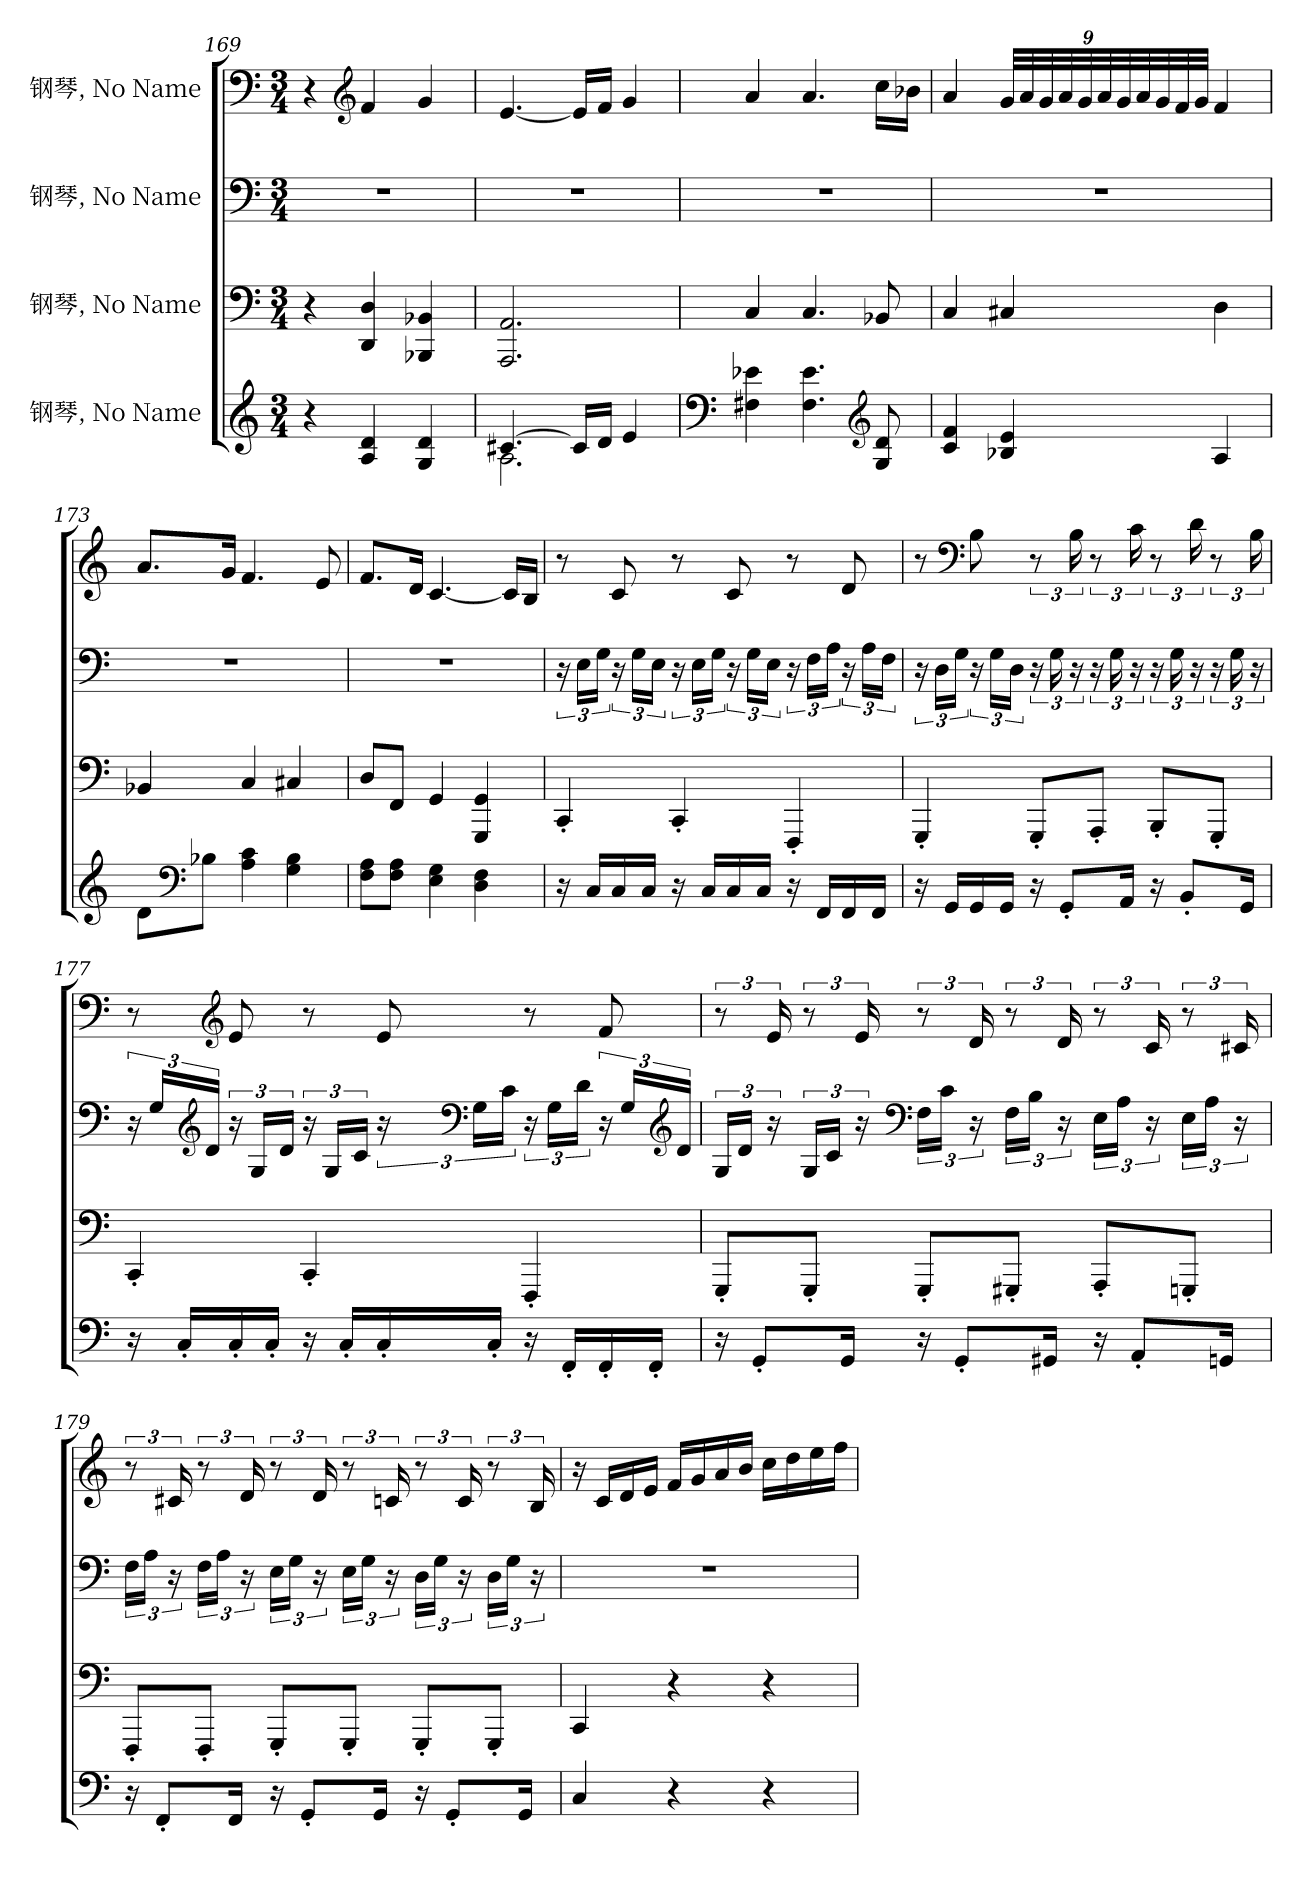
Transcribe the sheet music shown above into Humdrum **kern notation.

**kern	**kern	**kern	**kern
*part4	*part3	*part2	*part1
*staff4	*staff3	*staff2	*staff1
*I"钢琴, No Name	*I"钢琴, No Name	*I"钢琴, No Name	*I"钢琴, No Name
*clefG2	*clefF4	*clefF4	*clefF4
*k[]	*k[]	*k[]	*k[]
*M3/4	*M3/4	*M3/4	*M3/4
=169	=169	=169	=169
4r	4r	2.r	4r
*	*	*	*clefG2
*	*	*	*MM40
4A/ 4d/	4DD/ 4D/	.	4f/
4G/ 4d/	4BBB-X/ 4BB-X/	.	4g/
=170	=170	=170	=170
*	*	*	*MM40
*^	*	*	*
[4.c#X/	2.A\	2.AAA/ 2.AA/	2.r	[4.e/
16c#/LL]	.	.	.	16e/LL]
*	*	*	*	*MM38
16d/JJ	.	.	.	16f/JJ
4e/	.	.	.	4g/
*v	*v	*	*	*
!!LO:LB:g=z
=171	=171	=171	=171
*clefF4	*	*	*
*	*	*	*MM40
4F#X\ 4e-X\	4C/	2.r	4a/
4.F#\ 4.e-\	4.C/	.	4.a/
*clefG2	*	*	*
8G/ 8d/	8BB-X/	.	16cc\LL
*	*	*	*MM36
.	.	.	16b-X\JJ
=172	=172	=172	=172
*	*	*	*MM40
4c/ 4f/	4C/	2.r	4a/
*	*	*	*Xbrackettup
*	*	*	*MM36
4B-X/ 4e/	4C#X/	.	48g/LLL
.	.	.	48a/
.	.	.	48g/
.	.	.	48a/
.	.	.	48g/
.	.	.	48a/
.	.	.	48g/
.	.	.	48a/
.	.	.	48g/
.	.	.	32f/
*	*	*	*MM34
.	.	.	32g/JJJ
*	*	*	*MM40
4A/	4D\	.	4f/
=173	=173	=173	=173
*	*	*	*MM38
8d\L	4BB-X/	2.r	8.a/L
*clefF4	*	*	*
8B-X\J	.	.	.
*	*	*	*MM36
.	.	.	16g/Jk
4A\ 4c\	4C/	.	4.f/
4G\ 4B-\	4C#X/	.	.
.	.	.	8e/
=174	=174	=174	=174
*	*	*	*MM33
8F\ 8A\L	8D/L	2.r	8.f/L
8F\ 8A\J	8FF/J	.	.
*	*	*	*MM27
.	.	.	16d/Jk
4E\ 4G\	4GG/	.	[4.c/
4D\ 4F\	4GGG/ 4GG/	.	.
.	.	.	16c/LL]
.	.	.	16B/JJ
!!LO:LB:g=z
=175	=175	=175	=175
*	*	*	*MM100
16r	4CC'/	24r	8r
.	.	24E\LL	.
16C/LL	.	.	.
.	.	24G\JJ	.
16C/	.	24r	8c/
.	.	24G\LL	.
16C/JJ	.	.	.
.	.	24E\JJ	.
16r	4CC'/	24r	8r
.	.	24E\LL	.
16C/LL	.	.	.
.	.	24G\JJ	.
16C/	.	24r	8c/
.	.	24G\LL	.
16C/JJ	.	.	.
.	.	24E\JJ	.
16r	4FFF'/	24r	8r
.	.	24F\LL	.
16FF/LL	.	.	.
.	.	24A\JJ	.
16FF/	.	24r	8d/
.	.	24A\LL	.
16FF/JJ	.	.	.
.	.	24F\JJ	.
=176	=176	=176	=176
16r	4GGG'/	24r	8r
.	.	24D\LL	.
16GG/LL	.	.	.
.	.	24G\JJ	.
*	*	*	*clefF4
16GG/	.	24r	8B\
.	.	24G\LL	.
16GG/JJ	.	.	.
.	.	24D\JJ	.
*	*	*	*brackettup
16r	8GGG'/L	24r	12r
.	.	24G\	.
8GG'/L	.	.	.
.	.	24r	24B\
.	8AAA'/J	24r	12r
.	.	24G\	.
16AA/Jk	.	.	.
.	.	24r	24c\
16r	8BBB'/L	24r	12r
.	.	24G\	.
8BB'/L	.	.	.
.	.	24r	24d\
.	8GGG'/J	24r	12r
.	.	24G\	.
16GG/Jk	.	.	.
.	.	24r	24B\
!!LO:PB:g=z
=177	=177	=177	=177
*	*	*	*MM100
16r	4CC'/	24r	8r
.	.	24G/LL	.
16C'/LL	.	.	.
*	*	*clefG2	*
.	.	24d/JJ	.
*	*	*	*clefG2
16C'/	.	24r	8e/
.	.	24G/LL	.
16C'/JJ	.	.	.
.	.	24d/JJ	.
16r	4CC'/	24r	8r
.	.	24G/LL	.
16C'/LL	.	.	.
.	.	24c/JJ	.
16C'/	.	24r	8e/
*	*	*clefF4	*
.	.	24G\LL	.
16C'/JJ	.	.	.
.	.	24c\JJ	.
16r	4FFF'/	24r	8r
.	.	24G\LL	.
16FF'/LL	.	.	.
.	.	24d\JJ	.
16FF'/	.	24r	8f/
.	.	24G/LL	.
16FF'/JJ	.	.	.
*	*	*clefG2	*
.	.	24d/JJ	.
!!LO:LB:g=z
=178	=178	=178	=178
16r	8GGG'/L	24G/LL	12r
.	.	24d/JJ	.
8GG'/L	.	.	.
.	.	24r	24e/
.	8GGG'/J	24G/LL	12r
.	.	24c/JJ	.
16GG/Jk	.	.	.
.	.	24r	24e/
*	*	*clefF4	*
16r	8GGG'/L	24F\LL	12r
.	.	24c\JJ	.
8GG'/L	.	.	.
.	.	24r	24d/
.	8GGG#X'/J	24F\LL	12r
.	.	24B\JJ	.
16GG#X/Jk	.	.	.
.	.	24r	24d/
16r	8AAA'/L	24E\LL	12r
.	.	24A\JJ	.
8AA'/L	.	.	.
.	.	24r	24c/
.	8GGGn'/J	24E\LL	12r
.	.	24A\JJ	.
16GGn/Jk	.	.	.
.	.	24r	24c#X/
=179	=179	=179	=179
16r	8FFF'/L	24F\LL	12r
.	.	24A\JJ	.
8FF'/L	.	.	.
.	.	24r	24c#X/
.	8FFF'/J	24F\LL	12r
.	.	24A\JJ	.
16FF/Jk	.	.	.
.	.	24r	24d/
16r	8GGG'/L	24E\LL	12r
.	.	24G\JJ	.
8GG'/L	.	.	.
.	.	24r	24d/
.	8GGG'/J	24E\LL	12r
.	.	24G\JJ	.
16GG/Jk	.	.	.
.	.	24r	24cn/
16r	8GGG'/L	24D\LL	12r
.	.	24G\JJ	.
8GG'/L	.	.	.
.	.	24r	24c/
.	8GGG'/J	24D\LL	12r
.	.	24G\JJ	.
16GG/Jk	.	.	.
.	.	24r	24B/
!!LO:LB:g=z
=180	=180	=180	=180
*	*	*	*MM100
4C/	4CC/	2.r	16r
.	.	.	16c/LL
.	.	.	16d/
.	.	.	16e/JJ
4r	4r	.	16f/LL
.	.	.	16g/
.	.	.	16a/
.	.	.	16b/JJ
4r	4r	.	16cc\LL
.	.	.	16dd\
.	.	.	16ee\
.	.	.	16ff\JJ
=	=	=	=
*-	*-	*-	*-
